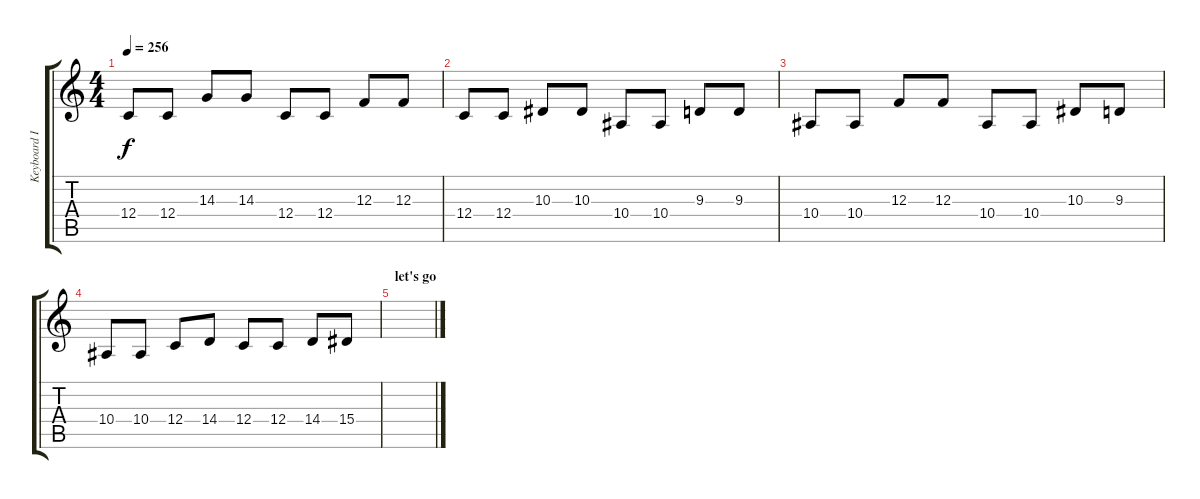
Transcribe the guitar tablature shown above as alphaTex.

\track ("Keyboard III" "Keyboard I") {instrument pad7halo}
\staff {score tabs}
\tuning (D4 A3 F3 C3 G2 C2) {hide}
\ts (4 4)
\tempo 256
\clef g2
\ks c
12.4.8{dy f} 12.4.8 14.3.8 14.3.8 12.4.8 12.4.8 12.3.8 12.3.8 |
12.4.8 12.4.8 10.3.8 10.3.8 10.4.8 10.4.8 9.3.8 9.3.8 |
10.4.8 10.4.8 12.3.8 12.3.8 10.4.8 10.4.8 10.3.8 9.3.8 |
10.4.8 10.4.8 12.4.8 14.4.8 12.4.8 12.4.8 14.4.8 15.4.8 |
\section ("" "let's go")
